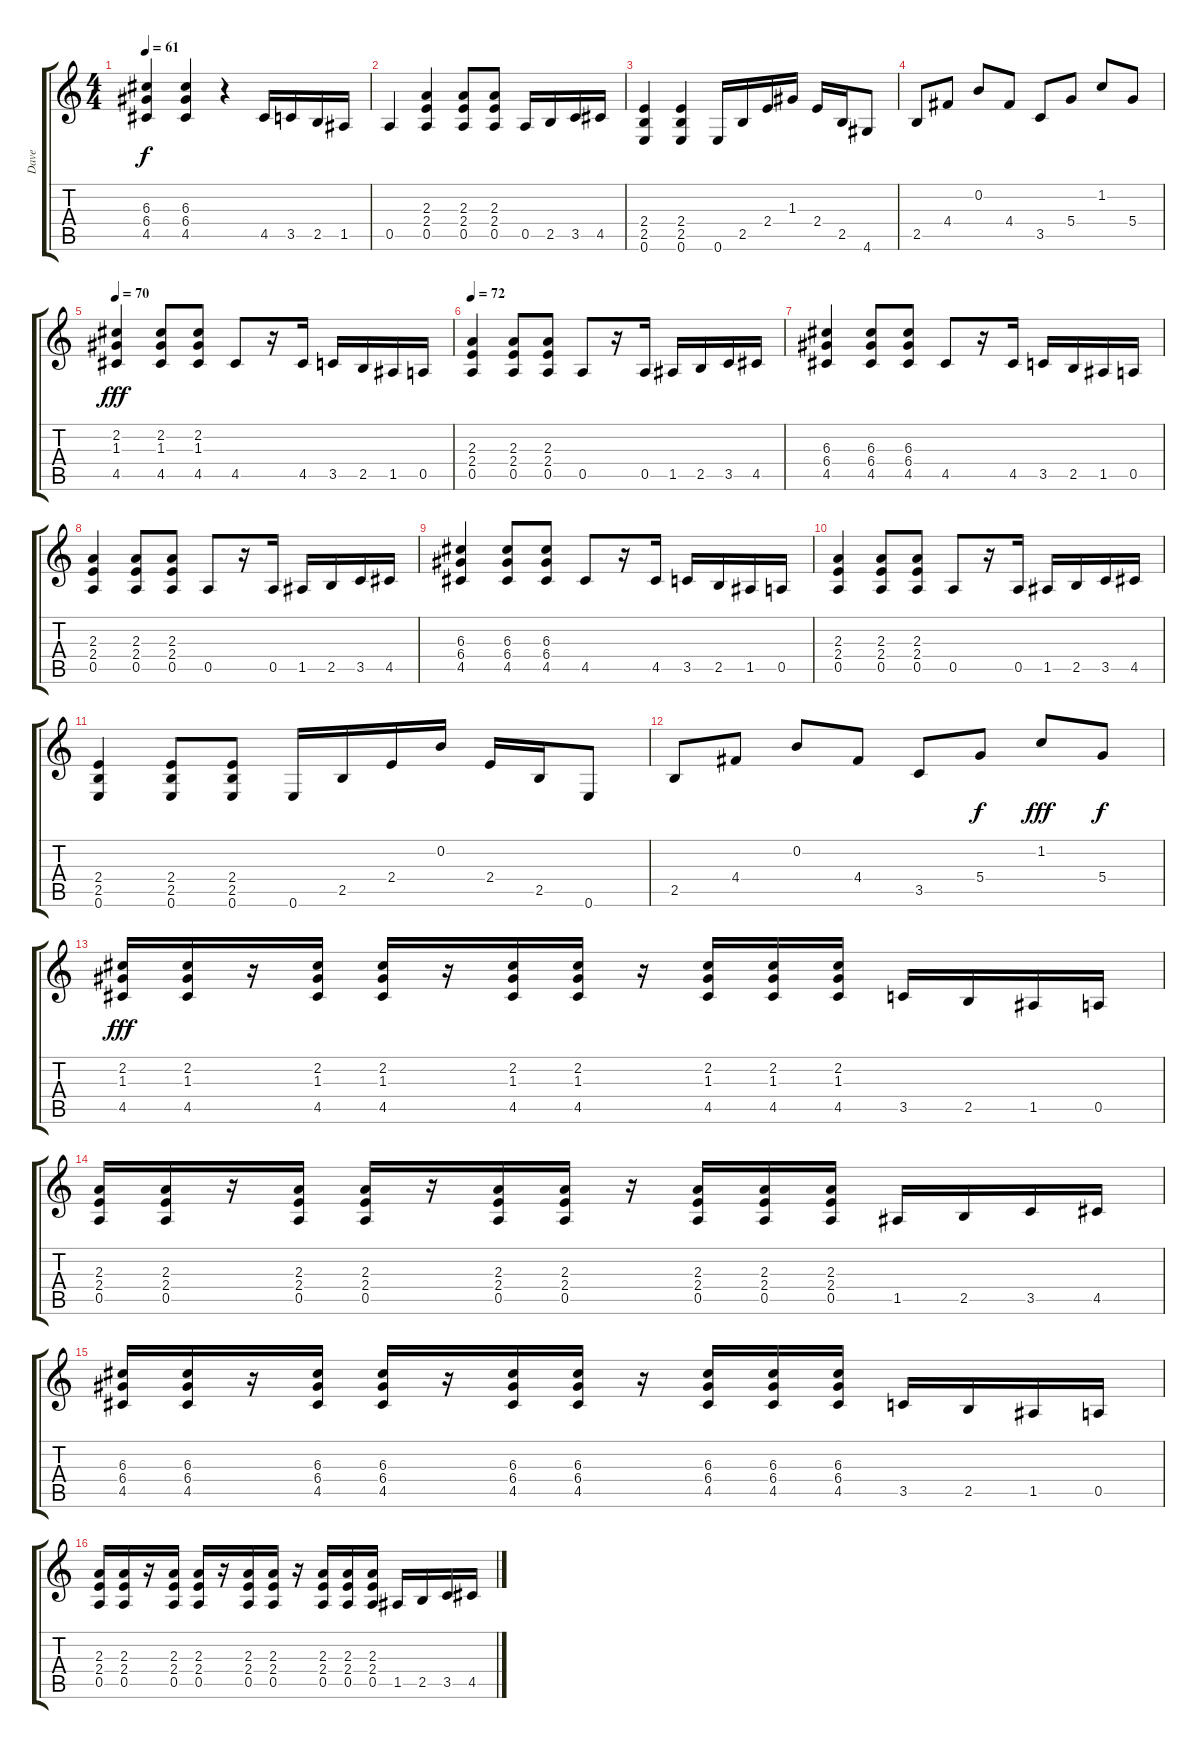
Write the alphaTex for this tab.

\track ("Dave" "Dave") {instrument electricguitarjazz}
\staff {score tabs}
\tuning (E4 B3 G3 D3 A2 E2) {hide}
\ts (4 4)
\tempo 61
\clef g2
\ks c
(6.3 6.4 4.5).4{dy f} (6.3 6.4 4.5).4 r.4 4.5.16 3.5.16 2.5.16 1.5.16 |
0.5.4 (2.3 2.4 0.5).4 (2.3 2.4 0.5).8 (2.3 2.4 0.5).8 0.5.16 2.5.16 3.5.16 4.5.16 |
(2.4 2.5 0.6).4 (2.4 2.5 0.6).4 0.6.16 2.5.16 2.4.16 1.3.16 2.4.16 2.5.16 4.6.8 |
2.5.8 4.4.8 0.2.8 4.4.8 3.5.8 5.4.8 1.2.8 5.4.8 |
\tempo 70
(2.2 1.3 4.5).4{dy fff} (2.2 1.3 4.5).8 (2.2 1.3 4.5).8 4.5.8 r.16 4.5.16 3.5.16 2.5.16 1.5.16 0.5.16 |
\tempo 72
(2.3 2.4 0.5).4 (2.3 2.4 0.5).8 (2.3 2.4 0.5).8 0.5.8 r.16 0.5.16 1.5.16 2.5.16 3.5.16 4.5.16 |
(6.3 6.4 4.5).4 (6.3 6.4 4.5).8 (6.3 6.4 4.5).8 4.5.8 r.16 4.5.16 3.5.16 2.5.16 1.5.16 0.5.16 |
(2.3 2.4 0.5).4 (2.3 2.4 0.5).8 (2.3 2.4 0.5).8 0.5.8 r.16 0.5.16 1.5.16 2.5.16 3.5.16 4.5.16 |
(6.3 6.4 4.5).4 (6.3 6.4 4.5).8 (6.3 6.4 4.5).8 4.5.8 r.16 4.5.16 3.5.16 2.5.16 1.5.16 0.5.16 |
(2.3 2.4 0.5).4 (2.3 2.4 0.5).8 (2.3 2.4 0.5).8 0.5.8 r.16 0.5.16 1.5.16 2.5.16 3.5.16 4.5.16 |
(2.4 2.5 0.6).4 (2.4 2.5 0.6).8 (2.4 2.5 0.6).8 0.6.16 2.5.16 2.4.16 0.2.16 2.4.16 2.5.16 0.6.8 |
2.5.8 4.4.8 0.2.8 4.4.8 3.5.8 5.4.8{dy f} 1.2.8{dy fff} 5.4.8{dy f} |
(2.2 1.3 4.5).16{dy fff} (2.2 1.3 4.5).16 r.16 (2.2 1.3 4.5).16 (2.2 1.3 4.5).16 r.16 (2.2 1.3 4.5).16 (2.2 1.3 4.5).16 r.16 (2.2 1.3 4.5).16 (2.2 1.3 4.5).16 (2.2 1.3 4.5).16 3.5.16 2.5.16 1.5.16 0.5.16 |
(2.3 2.4 0.5).16 (2.3 2.4 0.5).16 r.16 (2.3 2.4 0.5).16 (2.3 2.4 0.5).16 r.16 (2.3 2.4 0.5).16 (2.3 2.4 0.5).16 r.16 (2.3 2.4 0.5).16 (2.3 2.4 0.5).16 (2.3 2.4 0.5).16 1.5.16 2.5.16 3.5.16 4.5.16 |
(6.3 6.4 4.5).16 (6.3 6.4 4.5).16 r.16 (6.3 6.4 4.5).16 (6.3 6.4 4.5).16 r.16 (6.3 6.4 4.5).16 (6.3 6.4 4.5).16 r.16 (6.3 6.4 4.5).16 (6.3 6.4 4.5).16 (6.3 6.4 4.5).16 3.5.16 2.5.16 1.5.16 0.5.16 |
(2.3 2.4 0.5).16 (2.3 2.4 0.5).16 r.16 (2.3 2.4 0.5).16 (2.3 2.4 0.5).16 r.16 (2.3 2.4 0.5).16 (2.3 2.4 0.5).16 r.16 (2.3 2.4 0.5).16 (2.3 2.4 0.5).16 (2.3 2.4 0.5).16 1.5.16 2.5.16 3.5.16 4.5.16
